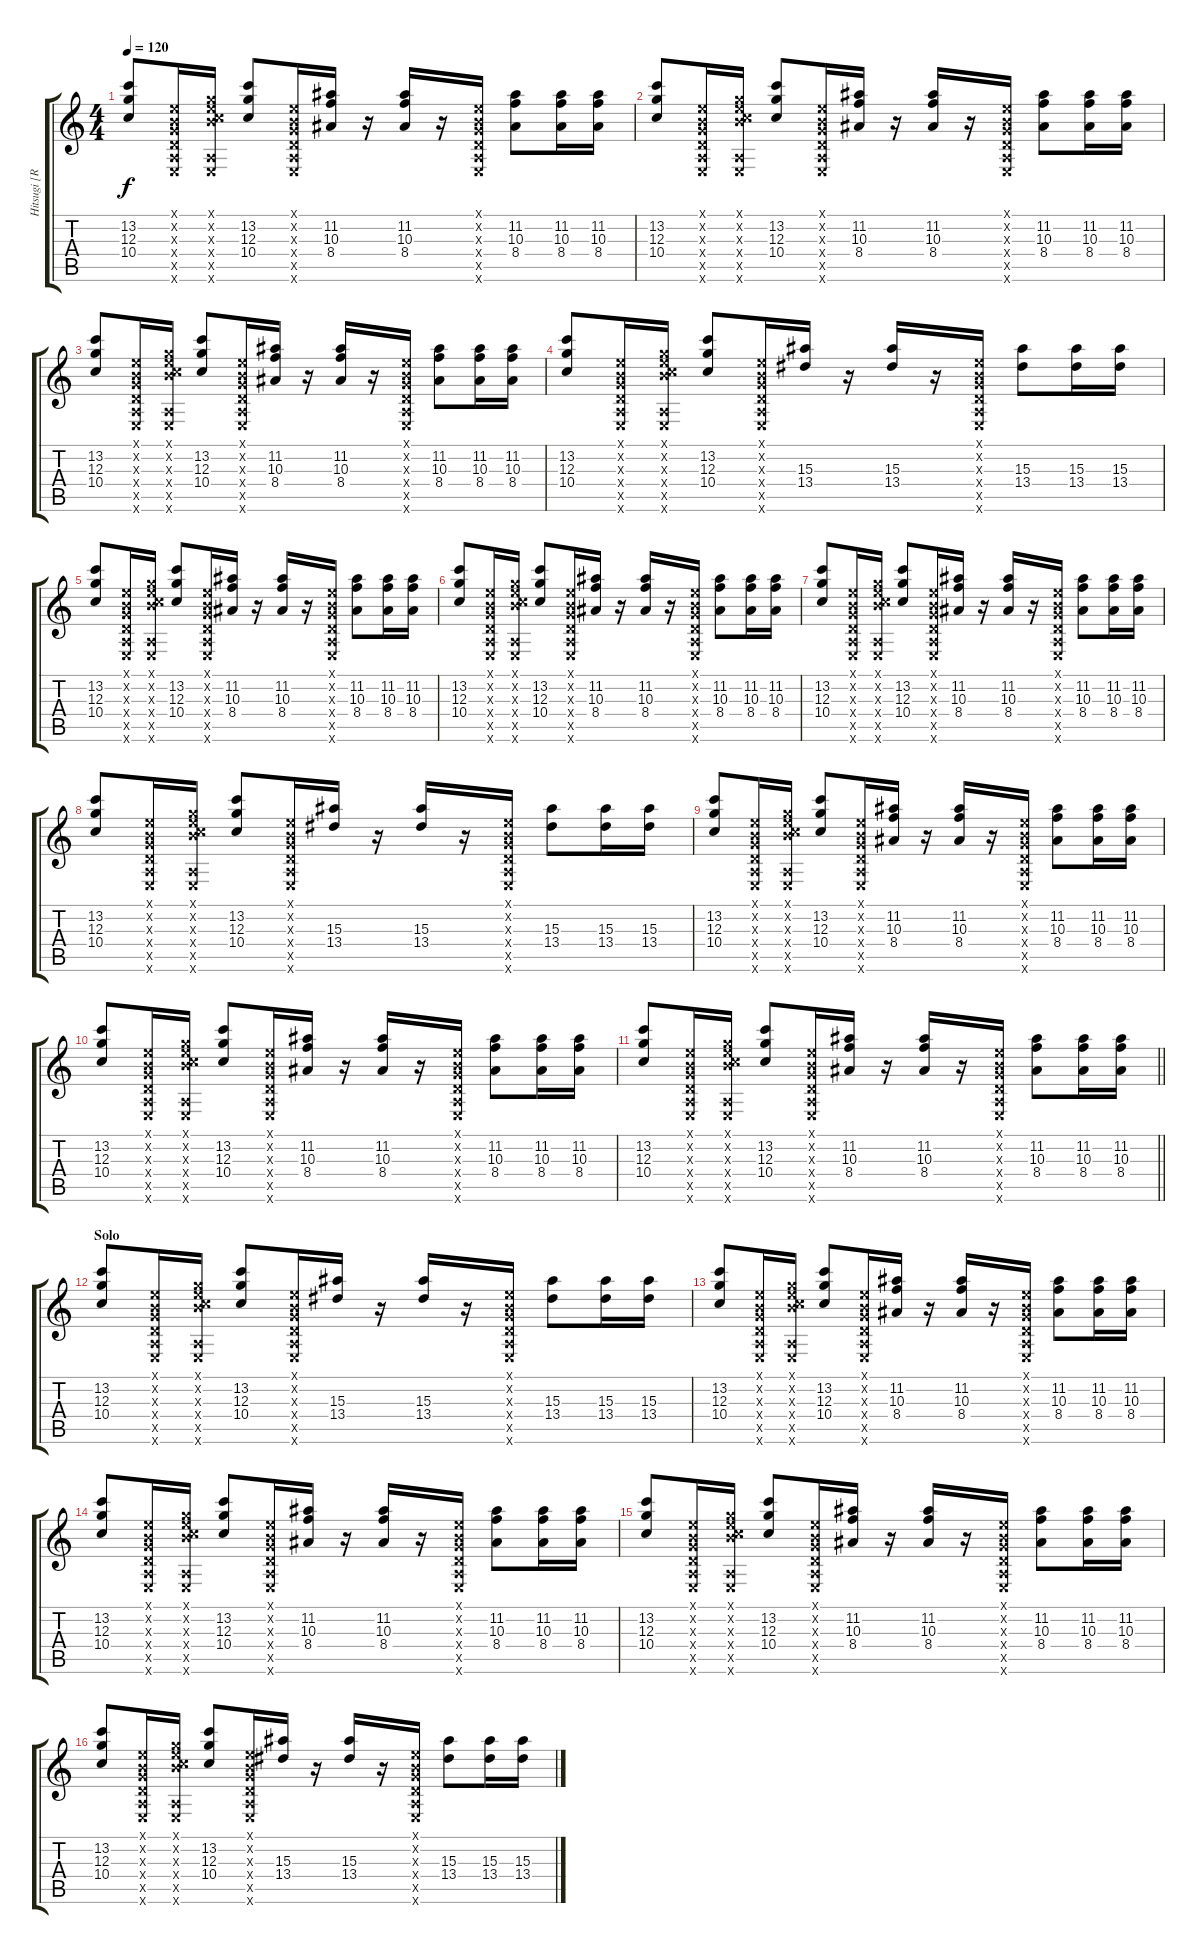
\track ("Hitsugi [Rhythm]" "Hitsugi [R") {instrument distortionguitar}
\staff {score tabs}
\tuning (E4 B3 G3 D3 A2 E2) {hide}
\ts (4 4)
\tempo 120
\clef g2
\ks c
(13.2 12.3 10.4).8{dy f} (0.1{x} 0.2{x} 0.3{x} 0.4{x} 0.5{x} 0.6{x}).16 (0.1{x} 0.2{x} 12.3{x} 10.4{x} 0.5{x} 0.6{x}).16 (13.2 12.3 10.4).8 (0.1{x} 0.2{x} 0.3{x} 0.4{x} 0.5{x} 0.6{x}).16 (11.2 10.3 8.4).16 r.16 (11.2 10.3 8.4).16 r.16 (0.1{x} 0.2{x} 0.3{x} 0.4{x} 0.5{x} 0.6{x}).16 (11.2 10.3 8.4).8 (11.2 10.3 8.4).16 (11.2 10.3 8.4).16 |
(13.2 12.3 10.4).8 (0.1{x} 0.2{x} 0.3{x} 0.4{x} 0.5{x} 0.6{x}).16 (0.1{x} 0.2{x} 12.3{x} 10.4{x} 0.5{x} 0.6{x}).16 (13.2 12.3 10.4).8 (0.1{x} 0.2{x} 0.3{x} 0.4{x} 0.5{x} 0.6{x}).16 (11.2 10.3 8.4).16 r.16 (11.2 10.3 8.4).16 r.16 (0.1{x} 0.2{x} 0.3{x} 0.4{x} 0.5{x} 0.6{x}).16 (11.2 10.3 8.4).8 (11.2 10.3 8.4).16 (11.2 10.3 8.4).16 |
(13.2 12.3 10.4).8 (0.1{x} 0.2{x} 0.3{x} 0.4{x} 0.5{x} 0.6{x}).16 (0.1{x} 0.2{x} 12.3{x} 10.4{x} 0.5{x} 0.6{x}).16 (13.2 12.3 10.4).8 (0.1{x} 0.2{x} 0.3{x} 0.4{x} 0.5{x} 0.6{x}).16 (11.2 10.3 8.4).16 r.16 (11.2 10.3 8.4).16 r.16 (0.1{x} 0.2{x} 0.3{x} 0.4{x} 0.5{x} 0.6{x}).16 (11.2 10.3 8.4).8 (11.2 10.3 8.4).16 (11.2 10.3 8.4).16 |
(13.2 12.3 10.4).8 (0.1{x} 0.2{x} 0.3{x} 0.4{x} 0.5{x} 0.6{x}).16 (0.1{x} 0.2{x} 12.3{x} 10.4{x} 0.5{x} 0.6{x}).16 (13.2 12.3 10.4).8 (0.1{x} 0.2{x} 0.3{x} 0.4{x} 0.5{x} 0.6{x}).16 (15.3 13.4).16 r.16 (15.3 13.4).16 r.16 (0.1{x} 0.2{x} 0.3{x} 0.4{x} 0.5{x} 0.6{x}).16 (15.3 13.4).8 (15.3 13.4).16 (15.3 13.4).16 |
(13.2 12.3 10.4).8 (0.1{x} 0.2{x} 0.3{x} 0.4{x} 0.5{x} 0.6{x}).16 (0.1{x} 0.2{x} 12.3{x} 10.4{x} 0.5{x} 0.6{x}).16 (13.2 12.3 10.4).8 (0.1{x} 0.2{x} 0.3{x} 0.4{x} 0.5{x} 0.6{x}).16 (11.2 10.3 8.4).16 r.16 (11.2 10.3 8.4).16 r.16 (0.1{x} 0.2{x} 0.3{x} 0.4{x} 0.5{x} 0.6{x}).16 (11.2 10.3 8.4).8 (11.2 10.3 8.4).16 (11.2 10.3 8.4).16 |
(13.2 12.3 10.4).8 (0.1{x} 0.2{x} 0.3{x} 0.4{x} 0.5{x} 0.6{x}).16 (0.1{x} 0.2{x} 12.3{x} 10.4{x} 0.5{x} 0.6{x}).16 (13.2 12.3 10.4).8 (0.1{x} 0.2{x} 0.3{x} 0.4{x} 0.5{x} 0.6{x}).16 (11.2 10.3 8.4).16 r.16 (11.2 10.3 8.4).16 r.16 (0.1{x} 0.2{x} 0.3{x} 0.4{x} 0.5{x} 0.6{x}).16 (11.2 10.3 8.4).8 (11.2 10.3 8.4).16 (11.2 10.3 8.4).16 |
(13.2 12.3 10.4).8 (0.1{x} 0.2{x} 0.3{x} 0.4{x} 0.5{x} 0.6{x}).16 (0.1{x} 0.2{x} 12.3{x} 10.4{x} 0.5{x} 0.6{x}).16 (13.2 12.3 10.4).8 (0.1{x} 0.2{x} 0.3{x} 0.4{x} 0.5{x} 0.6{x}).16 (11.2 10.3 8.4).16 r.16 (11.2 10.3 8.4).16 r.16 (0.1{x} 0.2{x} 0.3{x} 0.4{x} 0.5{x} 0.6{x}).16 (11.2 10.3 8.4).8 (11.2 10.3 8.4).16 (11.2 10.3 8.4).16 |
(13.2 12.3 10.4).8 (0.1{x} 0.2{x} 0.3{x} 0.4{x} 0.5{x} 0.6{x}).16 (0.1{x} 0.2{x} 12.3{x} 10.4{x} 0.5{x} 0.6{x}).16 (13.2 12.3 10.4).8 (0.1{x} 0.2{x} 0.3{x} 0.4{x} 0.5{x} 0.6{x}).16 (15.3 13.4).16 r.16 (15.3 13.4).16 r.16 (0.1{x} 0.2{x} 0.3{x} 0.4{x} 0.5{x} 0.6{x}).16 (15.3 13.4).8 (15.3 13.4).16 (15.3 13.4).16 |
(13.2 12.3 10.4).8 (0.1{x} 0.2{x} 0.3{x} 0.4{x} 0.5{x} 0.6{x}).16 (0.1{x} 0.2{x} 12.3{x} 10.4{x} 0.5{x} 0.6{x}).16 (13.2 12.3 10.4).8 (0.1{x} 0.2{x} 0.3{x} 0.4{x} 0.5{x} 0.6{x}).16 (11.2 10.3 8.4).16 r.16 (11.2 10.3 8.4).16 r.16 (0.1{x} 0.2{x} 0.3{x} 0.4{x} 0.5{x} 0.6{x}).16 (11.2 10.3 8.4).8 (11.2 10.3 8.4).16 (11.2 10.3 8.4).16 |
(13.2 12.3 10.4).8 (0.1{x} 0.2{x} 0.3{x} 0.4{x} 0.5{x} 0.6{x}).16 (0.1{x} 0.2{x} 12.3{x} 10.4{x} 0.5{x} 0.6{x}).16 (13.2 12.3 10.4).8 (0.1{x} 0.2{x} 0.3{x} 0.4{x} 0.5{x} 0.6{x}).16 (11.2 10.3 8.4).16 r.16 (11.2 10.3 8.4).16 r.16 (0.1{x} 0.2{x} 0.3{x} 0.4{x} 0.5{x} 0.6{x}).16 (11.2 10.3 8.4).8 (11.2 10.3 8.4).16 (11.2 10.3 8.4).16 |
\barLineRight lightlight
(13.2 12.3 10.4).8 (0.1{x} 0.2{x} 0.3{x} 0.4{x} 0.5{x} 0.6{x}).16 (0.1{x} 0.2{x} 12.3{x} 10.4{x} 0.5{x} 0.6{x}).16 (13.2 12.3 10.4).8 (0.1{x} 0.2{x} 0.3{x} 0.4{x} 0.5{x} 0.6{x}).16 (11.2 10.3 8.4).16 r.16 (11.2 10.3 8.4).16 r.16 (0.1{x} 0.2{x} 0.3{x} 0.4{x} 0.5{x} 0.6{x}).16 (11.2 10.3 8.4).8 (11.2 10.3 8.4).16 (11.2 10.3 8.4).16 |
\section ("" "Solo")
(13.2 12.3 10.4).8 (0.1{x} 0.2{x} 0.3{x} 0.4{x} 0.5{x} 0.6{x}).16 (0.1{x} 0.2{x} 12.3{x} 10.4{x} 0.5{x} 0.6{x}).16 (13.2 12.3 10.4).8 (0.1{x} 0.2{x} 0.3{x} 0.4{x} 0.5{x} 0.6{x}).16 (15.3 13.4).16 r.16 (15.3 13.4).16 r.16 (0.1{x} 0.2{x} 0.3{x} 0.4{x} 0.5{x} 0.6{x}).16 (15.3 13.4).8 (15.3 13.4).16 (15.3 13.4).16 |
(13.2 12.3 10.4).8 (0.1{x} 0.2{x} 0.3{x} 0.4{x} 0.5{x} 0.6{x}).16 (0.1{x} 0.2{x} 12.3{x} 10.4{x} 0.5{x} 0.6{x}).16 (13.2 12.3 10.4).8 (0.1{x} 0.2{x} 0.3{x} 0.4{x} 0.5{x} 0.6{x}).16 (11.2 10.3 8.4).16 r.16 (11.2 10.3 8.4).16 r.16 (0.1{x} 0.2{x} 0.3{x} 0.4{x} 0.5{x} 0.6{x}).16 (11.2 10.3 8.4).8 (11.2 10.3 8.4).16 (11.2 10.3 8.4).16 |
(13.2 12.3 10.4).8 (0.1{x} 0.2{x} 0.3{x} 0.4{x} 0.5{x} 0.6{x}).16 (0.1{x} 0.2{x} 12.3{x} 10.4{x} 0.5{x} 0.6{x}).16 (13.2 12.3 10.4).8 (0.1{x} 0.2{x} 0.3{x} 0.4{x} 0.5{x} 0.6{x}).16 (11.2 10.3 8.4).16 r.16 (11.2 10.3 8.4).16 r.16 (0.1{x} 0.2{x} 0.3{x} 0.4{x} 0.5{x} 0.6{x}).16 (11.2 10.3 8.4).8 (11.2 10.3 8.4).16 (11.2 10.3 8.4).16 |
(13.2 12.3 10.4).8 (0.1{x} 0.2{x} 0.3{x} 0.4{x} 0.5{x} 0.6{x}).16 (0.1{x} 0.2{x} 12.3{x} 10.4{x} 0.5{x} 0.6{x}).16 (13.2 12.3 10.4).8 (0.1{x} 0.2{x} 0.3{x} 0.4{x} 0.5{x} 0.6{x}).16 (11.2 10.3 8.4).16 r.16 (11.2 10.3 8.4).16 r.16 (0.1{x} 0.2{x} 0.3{x} 0.4{x} 0.5{x} 0.6{x}).16 (11.2 10.3 8.4).8 (11.2 10.3 8.4).16 (11.2 10.3 8.4).16 |
(13.2 12.3 10.4).8 (0.1{x} 0.2{x} 0.3{x} 0.4{x} 0.5{x} 0.6{x}).16 (0.1{x} 0.2{x} 12.3{x} 10.4{x} 0.5{x} 0.6{x}).16 (13.2 12.3 10.4).8 (0.1{x} 0.2{x} 0.3{x} 0.4{x} 0.5{x} 0.6{x}).16 (15.3 13.4).16 r.16 (15.3 13.4).16 r.16 (0.1{x} 0.2{x} 0.3{x} 0.4{x} 0.5{x} 0.6{x}).16 (15.3 13.4).8 (15.3 13.4).16 (15.3 13.4).16
